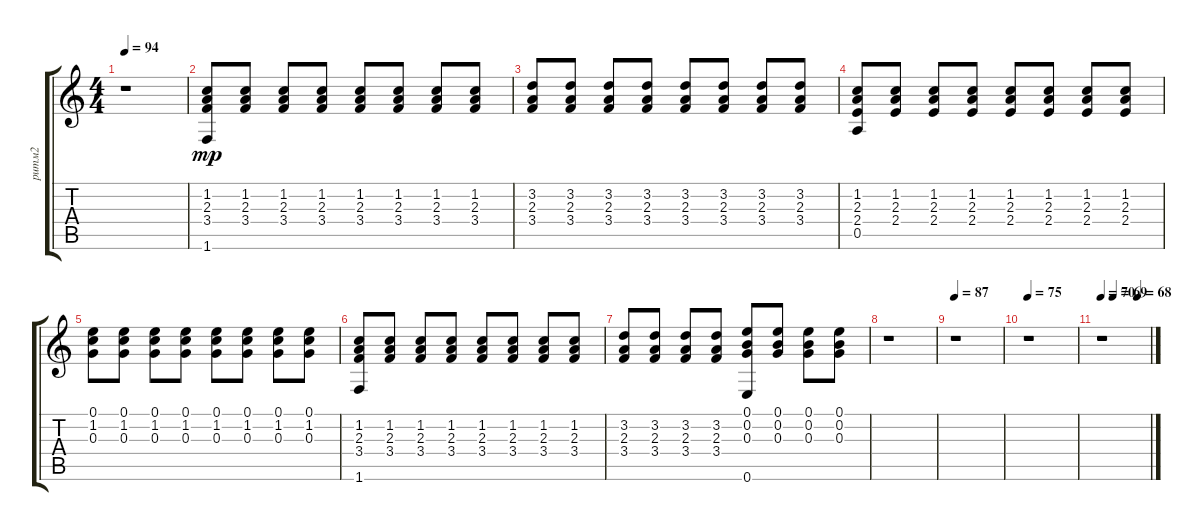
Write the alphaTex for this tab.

\track ("ритм2" "ритм2") {instrument overdrivenguitar}
\staff {score tabs}
\tuning (E4 B3 G3 D3 A2 E2) {hide}
\ts (4 4)
\tempo 94
\clef g2
\ks c
r.1{dy mp} |
(1.2 2.3 3.4 1.6).8 (1.2 2.3 3.4).8 (1.2 2.3 3.4).8 (1.2 2.3 3.4).8 (1.2 2.3 3.4).8 (1.2 2.3 3.4).8 (1.2 2.3 3.4).8 (1.2 2.3 3.4).8 |
(3.2 2.3 3.4).8 (3.2 2.3 3.4).8 (3.2 2.3 3.4).8 (3.2 2.3 3.4).8 (3.2 2.3 3.4).8 (3.2 2.3 3.4).8 (3.2 2.3 3.4).8 (3.2 2.3 3.4).8 |
(1.2 2.3 2.4 0.5).8 (1.2 2.3 2.4).8 (1.2 2.3 2.4).8 (1.2 2.3 2.4).8 (1.2 2.3 2.4).8 (1.2 2.3 2.4).8 (1.2 2.3 2.4).8 (1.2 2.3 2.4).8 |
(0.1 1.2 0.3).8 (0.1 1.2 0.3).8 (0.1 1.2 0.3).8 (0.1 1.2 0.3).8 (0.1 1.2 0.3).8 (0.1 1.2 0.3).8 (0.1 1.2 0.3).8 (0.1 1.2 0.3).8 |
(1.2 2.3 3.4 1.6).8 (1.2 2.3 3.4).8 (1.2 2.3 3.4).8 (1.2 2.3 3.4).8 (1.2 2.3 3.4).8 (1.2 2.3 3.4).8 (1.2 2.3 3.4).8 (1.2 2.3 3.4).8 |
(3.2 2.3 3.4).8 (3.2 2.3 3.4).8 (3.2 2.3 3.4).8 (3.2 2.3 3.4).8 (0.1 0.2 0.3 0.6).8 (0.1 0.2 0.3).8 (0.1 0.2 0.3).8 (0.1 0.2 0.3).8 |
r.1 |
\tempo 87
r.1 |
\tempo 75
r.1 |
\tempo 70
\tempo (69 0.25)
\tempo (68 0.75)
r.1
